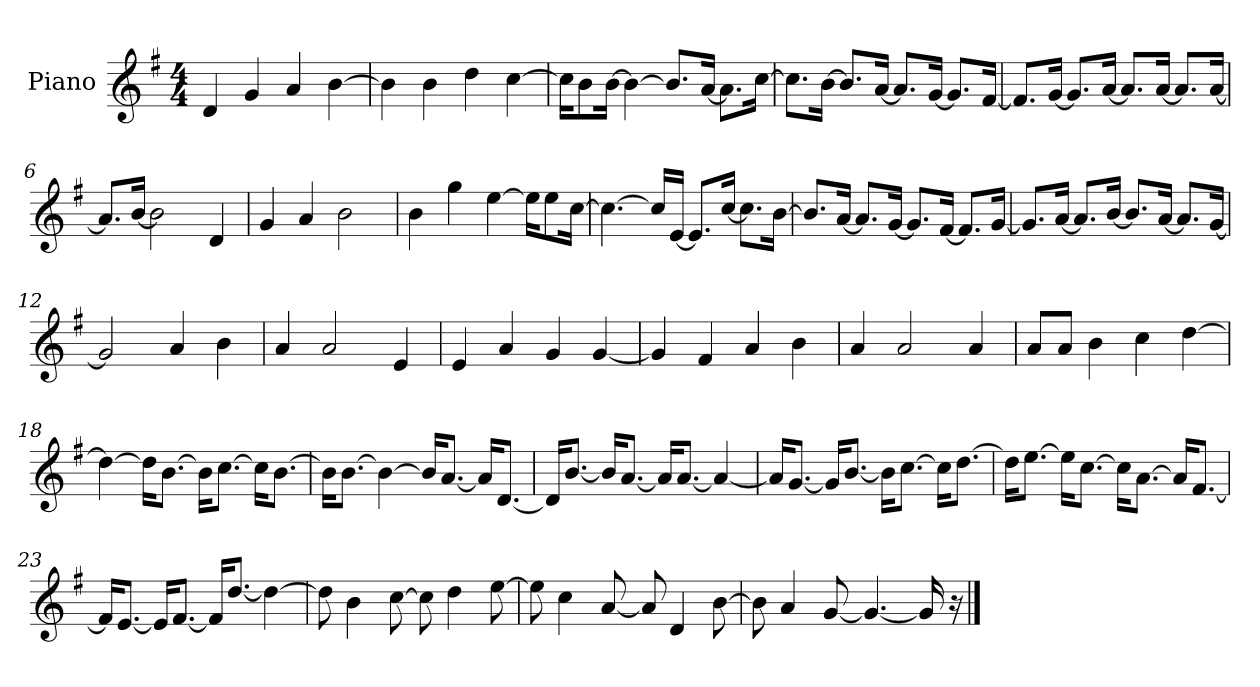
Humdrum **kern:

**kern
*part1
*staff1
*I"Piano
*I'P-no
*clefG2
*k[f#]
*M4/4
*MM90
=1
4d/
4g/
4a/
[4b\
=2
4b\]
4b\
4dd\
[4cc\
=3
16cc\KL]
8b\
[16b\Jk
4b\_
8.b/L]
[16a/Jk
8.a\L]
[16cc\Jk
=4
8.cc\L]
[16b\Jk
8.b/L]
[16a/Jk
8.a/L]
[16g/Jk
8.g/L]
[16f#/Jk
=5
8.f#/L]
[16g/Jk
8.g/L]
[16a/Jk
8.a/L]
[16a/Jk
8.a/L]
[16a/Jk
!!LO:LB:g=z
=6
8.a/L]
[16b/Jk
2b\]
4d/
=7
4g/
4a/
2b\
=8
4b\
4gg\
[4ee\
16ee\KL]
8ee\
[16cc\Jk
=9
4.cc\_
16cc/LL]
[16e/JJ
8.e/L]
[16cc/Jk
8.cc\L]
[16b\Jk
=10
8.b/L]
[16a/Jk
8.a/L]
[16g/Jk
8.g/L]
[16f#/Jk
8.f#/L]
[16g/Jk
!!LO:LB:g=z
=11
8.g/L]
[16a/Jk
8.a/L]
[16b/Jk
8.b/L]
[16a/Jk
8.a/L]
[16g/Jk
=12
2g/]
4a/
4b\
=13
4a/
2a/
4e/
=14
4e/
4a/
4g/
[4g/
=15
4g/]
4f#/
4a/
4b\
=16
4a/
2a/
4a/
=17
8a/L
8a/J
4b\
4cc\
[4dd\
!!LO:LB:g=z
=18
4dd\_
16dd\KL]
[8.b\J
16b\KL]
[8.cc\J
16cc\KL]
[8.b\J
=19
16b\KL]
[8.b\J
4b\_
16b/KL]
[8.a/J
16a/KL]
[8.d/J
=20
16d/KL]
[8.b/J
16b/KL]
[8.a/J
16a/KL]
[8.a/J
4a/_
=21
16a/KL]
[8.g/J
16g/KL]
[8.b/J
16b\KL]
[8.cc\J
16cc\KL]
[8.dd\J
!!LO:LB:g=z
=22
16dd\KL]
[8.ee\J
16ee\KL]
[8.cc\J
16cc\KL]
[8.a\J
16a/KL]
[8.f#/J
=23
16f#/KL]
[8.e/J
16e/KL]
[8.f#/J
16f#/KL]
[8.dd/J
4dd\_
=24
8dd\]
4b\
[8cc\
8cc\]
4dd\
[8ee\
=25
8ee\]
4cc\
[8a/
8a/]
4d/
[8b\
=26
8b\]
4a/
[8g/
4.g/_
16g/]
16r
==
*-
